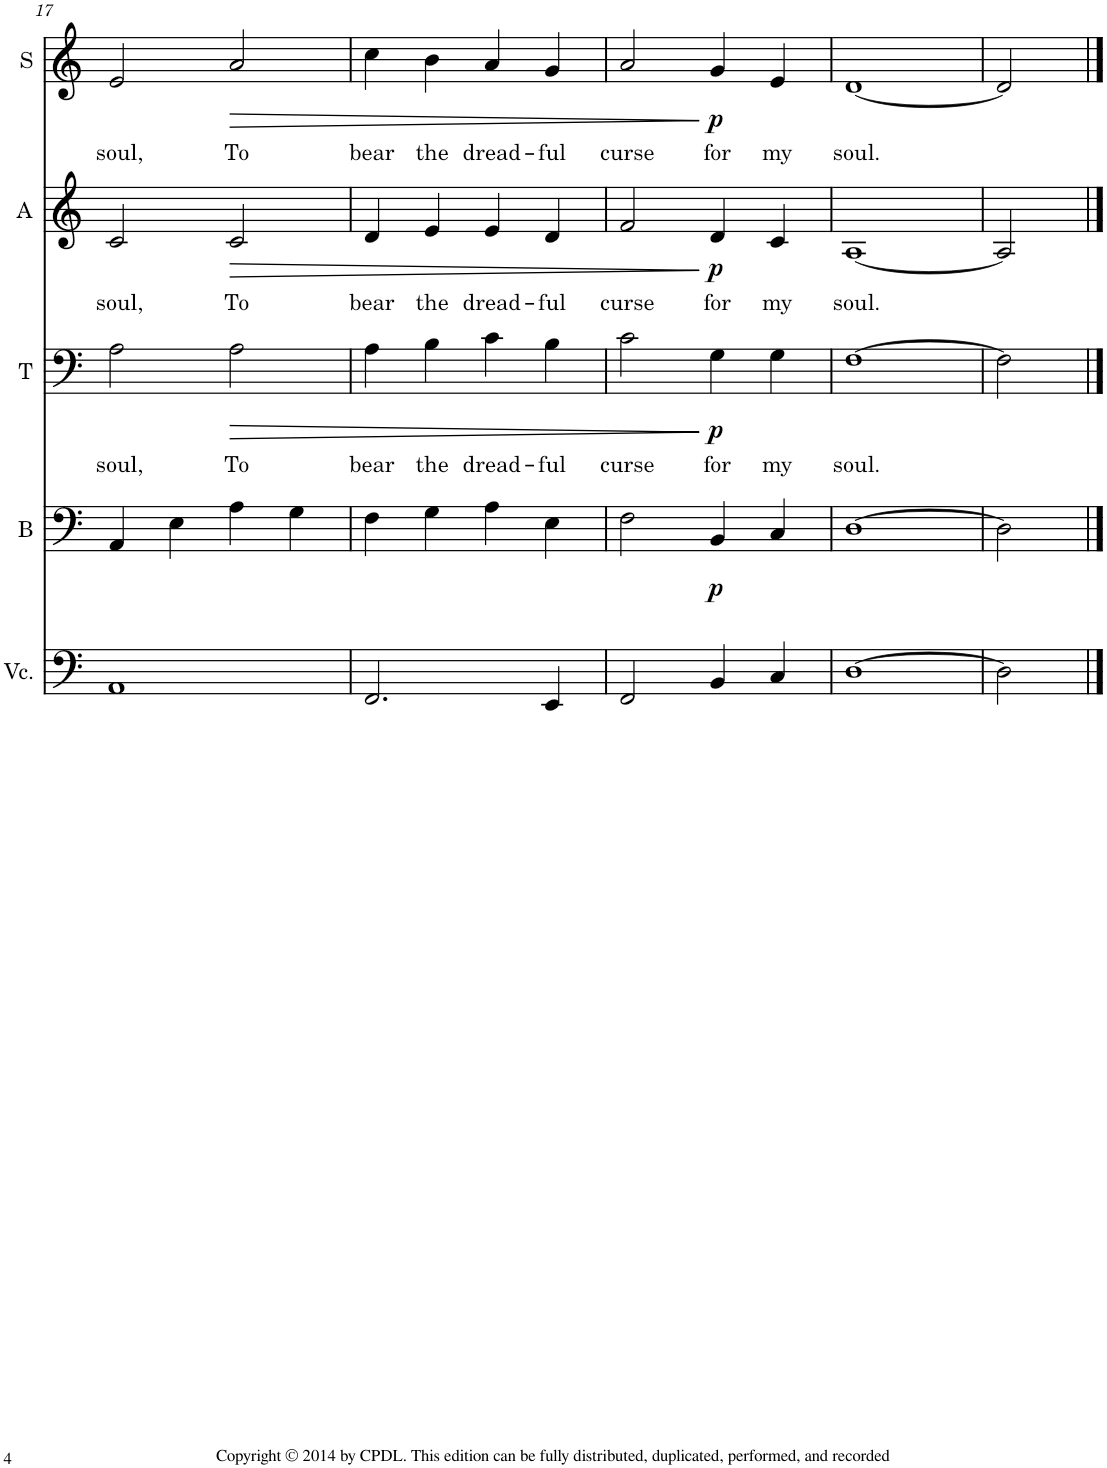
**kern	**kern	**dynam	**kern	**text	**dynam	**kern	**text	**dynam	**kern	**text	**dynam
*part5	*part4	*part4	*part3	*part3	*part3	*part2	*part2	*part2	*part1	*part1	*part1
*staff5	*staff4	*staff4	*staff3	*staff3	*staff3	*staff2	*staff2	*staff2	*staff1	*staff1	*staff1
*I"Violoncello	*I"Bass	*	*I"Tenor	*	*	*I"Alto	*	*	*I"Soprano	*	*
*I'Vc.	*I'B	*	*I'T	*	*	*I'A	*	*	*I'S	*	*
!!LO:PB:g=z
*clefF4	*clefF4	*	*clefF4	*	*	*clefG2	*	*	*clefG2	*	*
*k[]	*k[]	*	*k[]	*	*	*k[]	*	*	*k[]	*	*
*M2/2	*M2/2	*	*M2/2	*	*	*M2/2	*	*	*M2/2	*	*
=17	=17	=17	=17	=17	=17	=17	=17	=17	=17	=17	=17
!	!	!	!	!LO:LY:b	!	!	!LO:LY:b	!	!	!LO:LY:b	!
1AA	4AA/	.	2A\	soul,	.	2c/	soul,	.	2e/	soul,	.
.	4E\	.	.	.	.	.	.	.	.	.	.
!	!	!	!	!LO:LY:b	!LO:HP:b	!	!LO:LY:b	!LO:HP:b	!	!LO:LY:b	!LO:HP:b
.	4A\	.	2A\	To	>	2c/	To	>	2a/	To	>
.	4G\	.	.	.	.	.	.	.	.	.	.
=18	=18	=18	=18	=18	=18	=18	=18	=18	=18	=18	=18
!	!	!	!	!LO:LY:b	!	!	!LO:LY:b	!	!	!LO:LY:b	!
2.FF/	4F\	.	4A\	bear	.	4d/	bear	.	4cc\	bear	.
!	!	!	!	!LO:LY:b	!	!	!LO:LY:b	!	!	!LO:LY:b	!
.	4G\	.	4B\	the	.	4e/	the	.	4b\	the	.
!	!	!	!	!LO:LY:b	!	!	!LO:LY:b	!	!	!LO:LY:b	!
.	4A\	.	4c\	dread-	.	4e/	dread-	.	4a/	dread-	.
!	!	!	!	!LO:LY:b	!	!	!LO:LY:b	!	!	!LO:LY:b	!
4EE/	4E\	.	4B\	-ful	.	4d/	-ful	.	4g/	-ful	.
=19	=19	=19	=19	=19	=19	=19	=19	=19	=19	=19	=19
!	!	!	!	!LO:LY:b	!	!	!LO:LY:b	!	!	!LO:LY:b	!
2FF/	2F\	.	2c\	curse	.	2f/	curse	.	2a/	curse	.
!	!	!LO:DY:b	!	!LO:LY:b	!LO:DY:n=1:b	!	!LO:LY:b	!LO:DY:n=1:b	!	!LO:LY:b	!LO:DY:n=1:b
4BB/	4BB/	p	4G\	for	] p	4d/	for	] p	4g/	for	] p
!	!	!	!	!LO:LY:b	!	!	!LO:LY:b	!	!	!LO:LY:b	!
4C/	4C/	.	4G\	my	.	4c/	my	.	4e/	my	.
=20	=20	=20	=20	=20	=20	=20	=20	=20	=20	=20	=20
!	!	!	!	!LO:LY:b	!	!	!LO:LY:b	!	!	!LO:LY:b	!
[1D	[1D	.	[1F	soul.	.	[1A	soul.	.	[1d	soul.	.
=21	=21	=21	=21	=21	=21	=21	=21	=21	=21	=21	=21
2D\]	2D\]	.	2F\]	.	.	2A/]	.	.	2d/]	.	.
==	==	==	==	==	==	==	==	==	==	==	==
*-	*-	*-	*-	*-	*-	*-	*-	*-	*-	*-	*-
